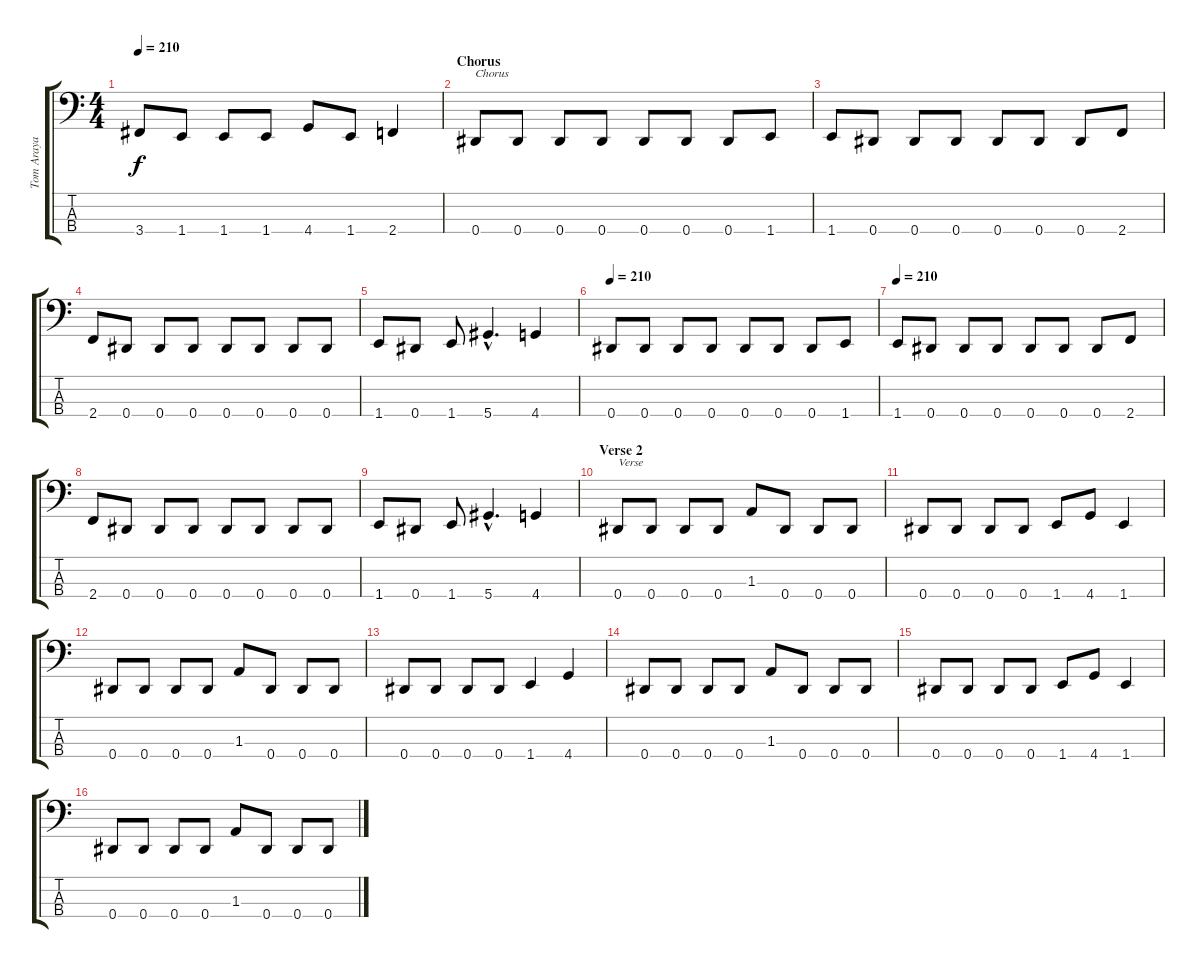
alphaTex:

\track ("Tom Araya" "Tom Araya") {instrument electricbassfinger}
\staff {score tabs}
\tuning (Gb2 Db2 Ab1 Eb1) {hide}
\ts (4 4)
\tempo 210
\clef f4
\ks c
3.4.8{dy f} 1.4.8 1.4.8 1.4.8 4.4.8 1.4.8 2.4.4 |
\section ("" "Chorus")
0.4.8{txt "Chorus"} 0.4.8 0.4.8 0.4.8 0.4.8 0.4.8 0.4.8 1.4.8 |
1.4.8 0.4.8 0.4.8 0.4.8 0.4.8 0.4.8 0.4.8 2.4.8 |
2.4.8 0.4.8 0.4.8 0.4.8 0.4.8 0.4.8 0.4.8 0.4.8 |
1.4.8 0.4.8 1.4.8 5.4{hac}.4{d} 4.4.4 |
\tempo 210
0.4.8 0.4.8 0.4.8 0.4.8 0.4.8 0.4.8 0.4.8 1.4.8 |
\tempo 210
1.4.8 0.4.8 0.4.8 0.4.8 0.4.8 0.4.8 0.4.8 2.4.8 |
2.4.8 0.4.8 0.4.8 0.4.8 0.4.8 0.4.8 0.4.8 0.4.8 |
1.4.8 0.4.8 1.4.8 5.4{hac}.4{d} 4.4.4 |
\section ("" "Verse 2")
0.4.8{txt "Verse"} 0.4.8 0.4.8 0.4.8 1.3.8 0.4.8 0.4.8 0.4.8 |
0.4.8 0.4.8 0.4.8 0.4.8 1.4.8 4.4.8 1.4.4 |
0.4.8 0.4.8 0.4.8 0.4.8 1.3.8 0.4.8 0.4.8 0.4.8 |
0.4.8 0.4.8 0.4.8 0.4.8 1.4.4 4.4.4 |
0.4.8 0.4.8 0.4.8 0.4.8 1.3.8 0.4.8 0.4.8 0.4.8 |
0.4.8 0.4.8 0.4.8 0.4.8 1.4.8 4.4.8 1.4.4 |
0.4.8 0.4.8 0.4.8 0.4.8 1.3.8 0.4.8 0.4.8 0.4.8
